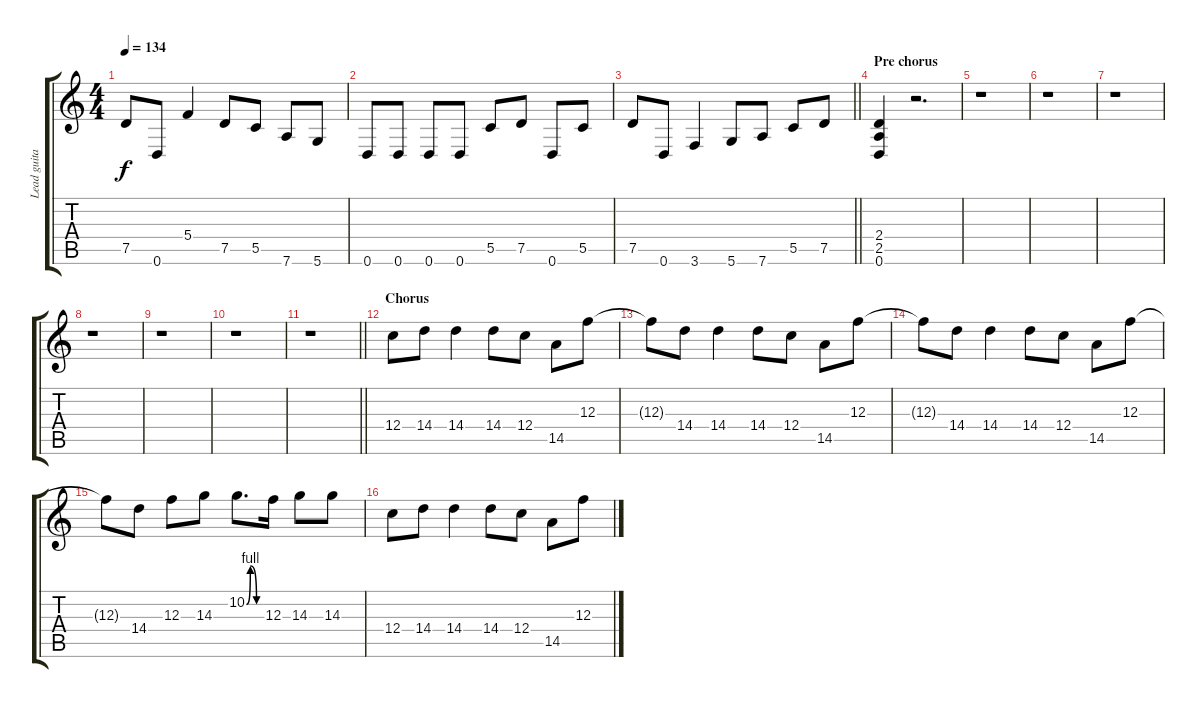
\track ("Lead guitar" "Lead guita") {instrument overdrivenguitar}
\staff {score tabs}
\tuning (D4 A3 F3 C3 G2 D2) {hide}
\ts (4 4)
\tempo 134
\clef g2
\ks c
7.5.8{dy f} 0.6.8 5.4.4 7.5.8 5.5.8 7.6.8 5.6.8 |
0.6.8 0.6.8 0.6.8 0.6.8 5.5.8 7.5.8 0.6.8 5.5.8 |
\barLineRight lightlight
7.5.8 0.6.8 3.6.4 5.6.8 7.6.8 5.5.8 7.5.8 |
\section ("" "Pre chorus")
(2.4 2.5 0.6).4 r.2{d} |
r.1 |
r.1 |
r.1 |
r.1 |
r.1 |
r.1 |
\barLineRight lightlight
r.1 |
\section ("" "Chorus")
12.4.8 14.4.8 14.4.4 14.4.8 12.4.8 14.5.8 12.3.8 |
12.3{t}.8 14.4.8 14.4.4 14.4.8 12.4.8 14.5.8 12.3.8 |
12.3{t}.8 14.4.8 14.4.4 14.4.8 12.4.8 14.5.8 12.3.8 |
12.3{t}.8 14.4.8 12.3.8 14.3.8 10.2{be (custom 0 0 15 4 40 0 60 0)}.8{d} 12.3.16 14.3.8 14.3.8 |
12.4.8 14.4.8 14.4.4 14.4.8 12.4.8 14.5.8 12.3.8
